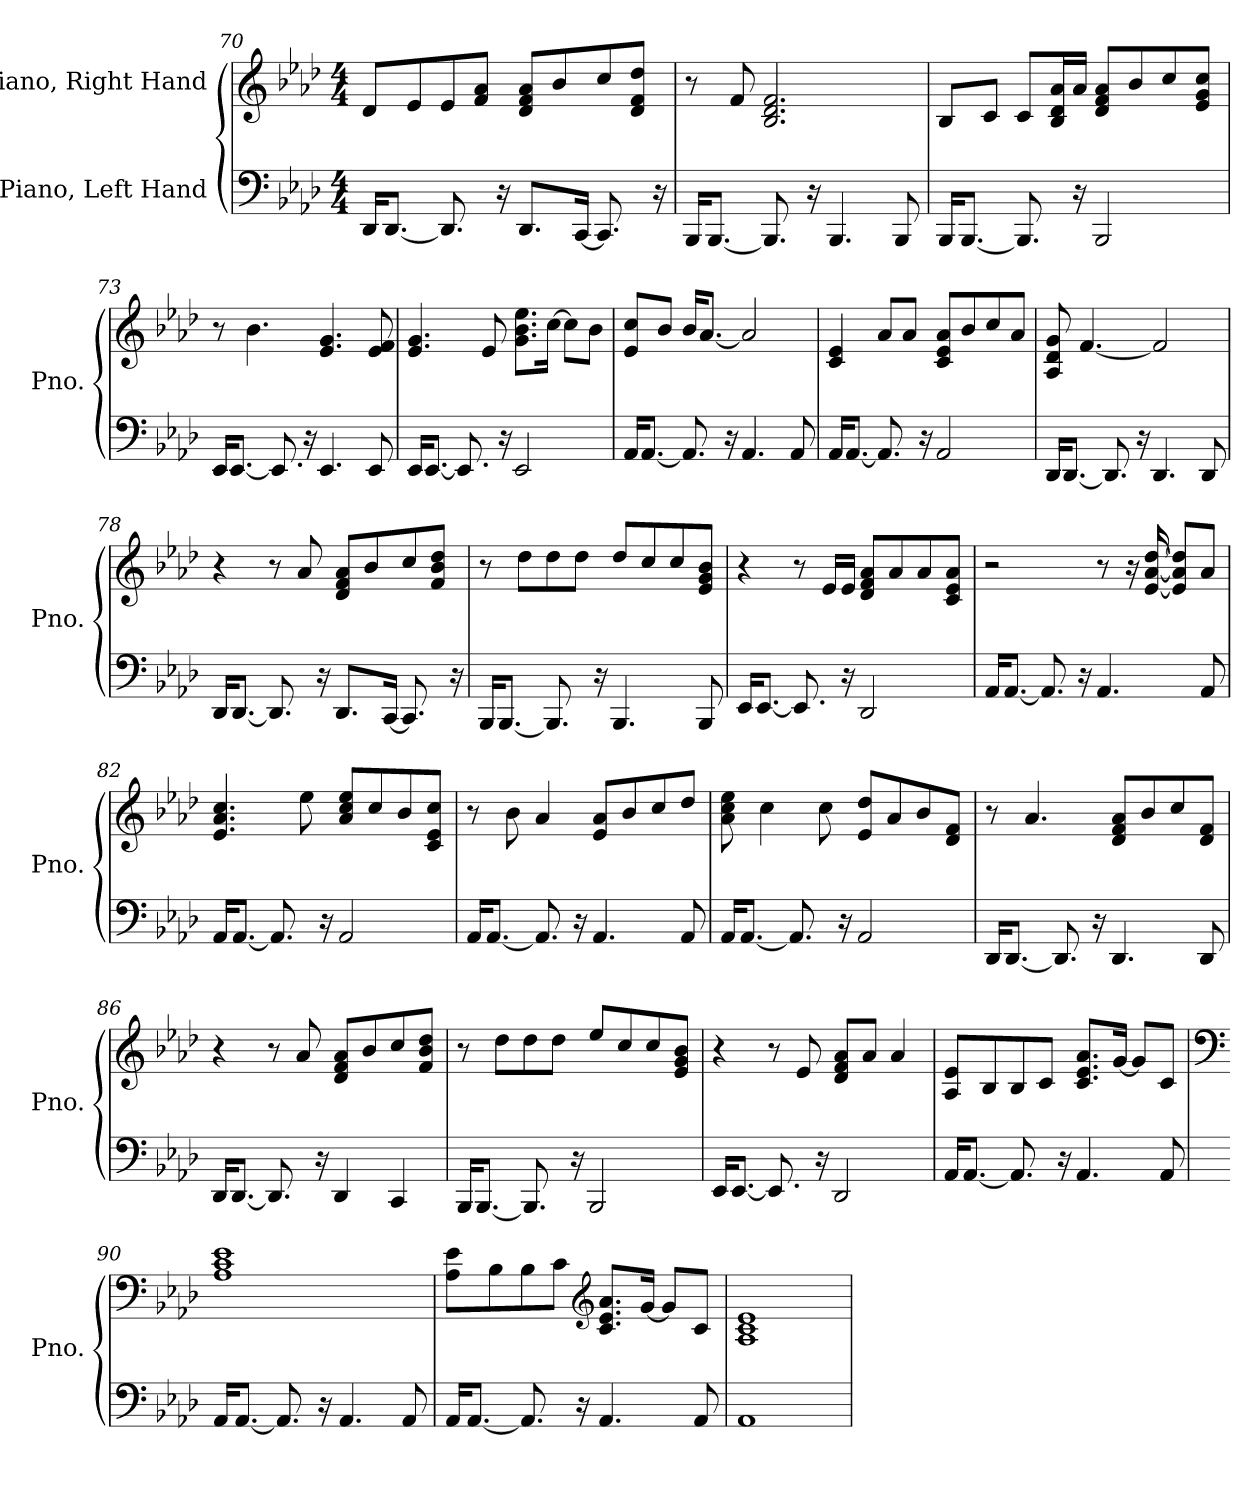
**kern	**kern
*part2	*part1
*staff2	*staff1
*I"Piano, Left Hand	*I"Piano, Right Hand
*I'Pno.	*I'Pno.
*clefF4	*clefG2
*k[b-e-a-d-]	*k[b-e-a-d-]
*M4/4	*M4/4
=70	=70
16DD-/KL	8d-/L
[8.DD-/J	.
.	8e-/
8.DD-/]	8e-/
.	8f/ 8a-/J
16r	.
8.DD-/L	8d-/ 8f/ 8a-/L
.	8b-/
[16CC/Jk	.
8.CC/]	8cc/
.	8d-/ 8f/ 8dd-/J
16r	.
=71	=71
16BBB-/KL	8r
[8.BBB-/J	.
.	8f/
8.BBB-/]	2.B-/ 2.d-/ 2.f/
16r	.
4.BBB-/	.
8BBB-/	.
!!LO:LB:g=z
=72	=72
16BBB-/KL	8B-/L
[8.BBB-/J	.
.	8c/J
8.BBB-/]	8c/L
.	16B-/ 16d-/ 16a-/L
16r	16a-/JJ
2BBB-/	8d-/ 8f/ 8a-/L
.	8b-/
.	8cc/
.	8e-/ 8g/ 8cc/J
=73	=73
16EE-/KL	8r
[8.EE-/J	.
.	4.b-\
8.EE-/]	.
16r	.
4.EE-/	4.e-/ 4.g/
8EE-/	8e-/ 8f/
=74	=74
16EE-/KL	4.e-/ 4.g/
[8.EE-/J	.
8.EE-/]	.
.	8e-/
16r	.
2EE-/	8.g\ 8.b-\ 8.ee-\L
.	[16cc\Jk
.	8cc\L]
.	8b-\J
=75	=75
16AA-/KL	8e-/ 8cc/L
[8.AA-/J	.
.	8b-/J
8.AA-/]	16b-/KL
.	[8.a-/J
16r	.
4.AA-/	2a-/]
8AA-/	.
!!LO:LB:g=z
=76	=76
16AA-/KL	4c/ 4e-/
[8.AA-/J	.
8.AA-/]	8a-/L
.	8a-/J
16r	.
2AA-/	8c/ 8e-/ 8a-/L
.	8b-/
.	8cc/
.	8a-/J
=77	=77
16DD-/KL	8A-/ 8d-/ 8g/
[8.DD-/J	.
.	[4.f/
8.DD-/]	.
16r	.
4.DD-/	2f/]
8DD-/	.
=78	=78
16DD-/KL	4r
[8.DD-/J	.
8.DD-/]	8r
.	8a-/
16r	.
8.DD-/L	8d-/ 8f/ 8a-/L
.	8b-/
[16CC/Jk	.
8.CC/]	8cc/
.	8f/ 8b-/ 8dd-/J
16r	.
=79	=79
16BBB-/KL	8r
[8.BBB-/J	.
.	8dd-\L
8.BBB-/]	8dd-\
.	8dd-\J
16r	.
4.BBB-/	8dd-/L
.	8cc/
.	8cc/
8BBB-/	8e-/ 8g/ 8b-/J
!!LO:LB:g=z
=80	=80
16EE-/KL	4r
[8.EE-/J	.
8.EE-/]	8r
.	16e-/LL
16r	16e-/JJ
2DD-/	8d-/ 8f/ 8a-/L
.	8a-/
.	8a-/
.	8c/ 8e-/ 8a-/J
=81	=81
16AA-/KL	2r
[8.AA-/J	.
8.AA-/]	.
16r	.
4.AA-/	8r
.	16r
.	[16e-/ [16a-/ [16dd-/
.	8e-/] 8a-/] 8dd-/]L
8AA-/	8a-/J
=82	=82
16AA-/KL	4.e-/ 4.a-/ 4.cc/
[8.AA-/J	.
8.AA-/]	.
.	8ee-\
16r	.
2AA-/	8a-/ 8cc/ 8ee-/L
.	8cc/
.	8b-/
.	8c/ 8e-/ 8cc/J
=83	=83
16AA-/KL	8r
[8.AA-/J	.
.	8b-\
8.AA-/]	4a-/
16r	.
4.AA-/	8e-/ 8a-/L
.	8b-/
.	8cc/
8AA-/	8dd-/J
!!LO:PB:g=z
=84	=84
16AA-/KL	8a-\ 8cc\ 8ee-\
[8.AA-/J	.
.	4cc\
8.AA-/]	.
.	8cc\
16r	.
2AA-/	8e-/ 8dd-/L
.	8a-/
.	8b-/
.	8d-/ 8f/J
=85	=85
16DD-/KL	8r
[8.DD-/J	.
.	4.a-/
8.DD-/]	.
16r	.
4.DD-/	8d-/ 8f/ 8a-/L
.	8b-/
.	8cc/
8DD-/	8d-/ 8f/J
=86	=86
16DD-/KL	4r
[8.DD-/J	.
8.DD-/]	8r
.	8a-/
16r	.
4DD-/	8d-/ 8f/ 8a-/L
.	8b-/
4CC/	8cc/
.	8f/ 8b-/ 8dd-/J
=87	=87
16BBB-/KL	8r
[8.BBB-/J	.
.	8dd-\L
8.BBB-/]	8dd-\
.	8dd-\J
16r	.
2BBB-/	8ee-/L
.	8cc/
.	8cc/
.	8e-/ 8g/ 8b-/J
!!LO:LB:g=z
=88	=88
16EE-/KL	4r
[8.EE-/J	.
8.EE-/]	8r
.	8e-/
16r	.
2DD-/	8d-/ 8f/ 8a-/L
.	8a-/J
.	4a-/
=89	=89
16AA-/KL	8A-/ 8e-/L
[8.AA-/J	.
.	8B-/
8.AA-/]	8B-/
.	8c/J
16r	.
4.AA-/	8.c/ 8.e-/ 8.a-/L
.	[16g/Jk
.	8g/L]
8AA-/	8c/J
=90	=90
*	*clefF4
16AA-/KL	1A- 1c 1e-
[8.AA-/J	.
8.AA-/]	.
16r	.
4.AA-/	.
8AA-/	.
=91	=91
16AA-/KL	8A-\ 8e-\L
[8.AA-/J	.
.	8B-\
8.AA-/]	8B-\
.	8c\J
16r	.
*	*clefG2
4.AA-/	8.c/ 8.e-/ 8.a-/L
.	[16g/Jk
.	8g/L]
8AA-/	8c/J
!!LO:LB:g=z
=92	=92
1AA-	1A- 1c 1e-
=	=
*-	*-
